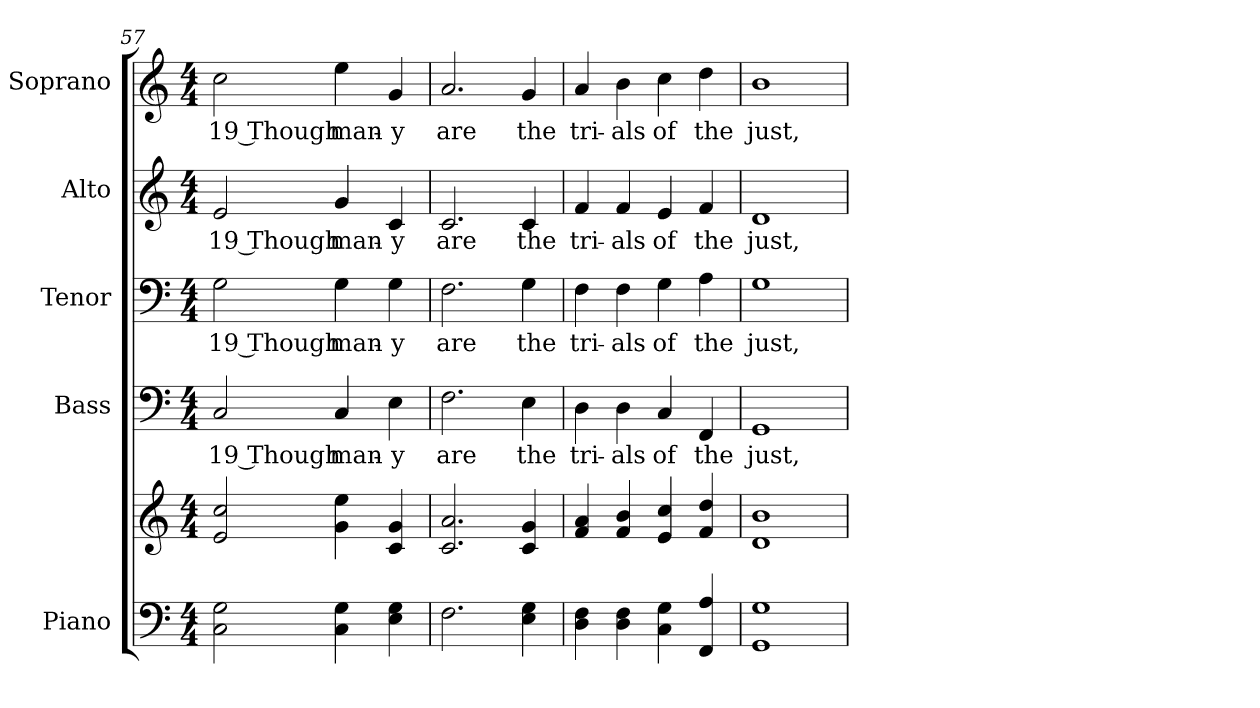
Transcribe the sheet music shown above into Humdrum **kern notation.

**kern	**kern	**kern	**text	**kern	**text	**kern	**text	**kern	**text
*part5	*part5	*part4	*part4	*part3	*part3	*part2	*part2	*part1	*part1
*staff6	*staff5	*staff4	*staff4	*staff3	*staff3	*staff2	*staff2	*staff1	*staff1
*I"Piano	*	*I"Bass	*	*I"Tenor	*	*I"Alto	*	*I"Soprano	*
*I'Pno.	*	*I'B.	*	*I'T.	*	*I'A.	*	*I'S.	*
!!LO:PB:g=z
*clefF4	*clefG2	*clefF4	*	*clefF4	*	*clefG2	*	*clefG2	*
*k[]	*k[]	*k[]	*	*k[]	*	*k[]	*	*k[]	*
*C:	*C:	*C:	*	*C:	*	*C:	*	*C:	*
*M4/4	*M4/4	*M4/4	*	*M4/4	*	*M4/4	*	*M4/4	*
=57	=57	=57	=57	=57	=57	=57	=57	=57	=57
!	!	!	!LO:LY:b:color=#000000	!	!	!	!	!	!
!	!	!	!	!	!LO:LY:b:color=#000000	!	!	!	!
!	!	!	!	!	!	!	!LO:LY:b:color=#000000	!	!
!	!	!	!	!	!	!	!	!	!LO:LY:b:color=#000000
2Ci\ 2Gi	2ei/ 2cci	2Ci/	19 Though	2Gi\	19 Though	2ei/	19 Though	2cci\	19 Though
!	!	!	!LO:LY:b:color=#000000	!	!	!	!	!	!
!	!	!	!	!	!LO:LY:b:color=#000000	!	!	!	!
!	!	!	!	!	!	!	!LO:LY:b:color=#000000	!	!
!	!	!	!	!	!	!	!	!	!LO:LY:b:color=#000000
4Ci\ 4Gi	4gi\ 4eei	4Ci/	man-	4Gi\	man-	4gi/	man-	4eei\	man-
!	!	!	!LO:LY:b:color=#000000	!	!	!	!	!	!
!	!	!	!	!	!LO:LY:b:color=#000000	!	!	!	!
!	!	!	!	!	!	!	!LO:LY:b:color=#000000	!	!
!	!	!	!	!	!	!	!	!	!LO:LY:b:color=#000000
4Ei\ 4Gi	4ci/ 4gi	4Ei\	-y	4Gi\	-y	4ci/	-y	4gi/	-y
=58	=58	=58	=58	=58	=58	=58	=58	=58	=58
!	!	!	!LO:LY:b:color=#000000	!	!	!	!	!	!
!	!	!	!	!	!LO:LY:b:color=#000000	!	!	!	!
!	!	!	!	!	!	!	!LO:LY:b:color=#000000	!	!
!	!	!	!	!	!	!	!	!	!LO:LY:b:color=#000000
2.Fi\	2.ci/ 2.ai	2.Fi\	are	2.Fi\	are	2.ci/	are	2.ai/	are
!	!	!	!LO:LY:b:color=#000000	!	!	!	!	!	!
!	!	!	!	!	!LO:LY:b:color=#000000	!	!	!	!
!	!	!	!	!	!	!	!LO:LY:b:color=#000000	!	!
!	!	!	!	!	!	!	!	!	!LO:LY:b:color=#000000
4Ei\ 4Gi	4ci/ 4gi	4Ei\	the	4Gi\	the	4ci/	the	4gi/	the
=59	=59	=59	=59	=59	=59	=59	=59	=59	=59
!	!	!	!LO:LY:b:color=#000000	!	!	!	!	!	!
!	!	!	!	!	!LO:LY:b:color=#000000	!	!	!	!
!	!	!	!	!	!	!	!LO:LY:b:color=#000000	!	!
!	!	!	!	!	!	!	!	!	!LO:LY:b:color=#000000
4Di\ 4Fi	4fi/ 4ai	4Di\	tri-	4Fi\	tri-	4fi/	tri-	4ai/	tri-
!	!	!	!LO:LY:b:color=#000000	!	!	!	!	!	!
!	!	!	!	!	!LO:LY:b:color=#000000	!	!	!	!
!	!	!	!	!	!	!	!LO:LY:b:color=#000000	!	!
!	!	!	!	!	!	!	!	!	!LO:LY:b:color=#000000
4Di\ 4Fi	4fi/ 4bi	4Di\	-als	4Fi\	-als	4fi/	-als	4bi\	-als
!	!	!	!LO:LY:b:color=#000000	!	!	!	!	!	!
!	!	!	!	!	!LO:LY:b:color=#000000	!	!	!	!
!	!	!	!	!	!	!	!LO:LY:b:color=#000000	!	!
!	!	!	!	!	!	!	!	!	!LO:LY:b:color=#000000
4Ci\ 4Gi	4ei/ 4cci	4Ci/	of	4Gi\	of	4ei/	of	4cci\	of
!	!	!	!LO:LY:b:color=#000000	!	!	!	!	!	!
!	!	!	!	!	!LO:LY:b:color=#000000	!	!	!	!
!	!	!	!	!	!	!	!LO:LY:b:color=#000000	!	!
!	!	!	!	!	!	!	!	!	!LO:LY:b:color=#000000
4FFi/ 4Ai	4fi/ 4ddi	4FFi/	the	4Ai\	the	4fi/	the	4ddi\	the
=60	=60	=60	=60	=60	=60	=60	=60	=60	=60
!	!	!	!LO:LY:b:color=#000000	!	!	!	!	!	!
!	!	!	!	!	!LO:LY:b:color=#000000	!	!	!	!
!	!	!	!	!	!	!	!LO:LY:b:color=#000000	!	!
!	!	!	!	!	!	!	!	!	!LO:LY:b:color=#000000
1GGi 1Gi	1di 1bi	1GGi	just,	1Gi	just,	1di	just,	1bi	just,
=	=	=	=	=	=	=	=	=	=
*-	*-	*-	*-	*-	*-	*-	*-	*-	*-
